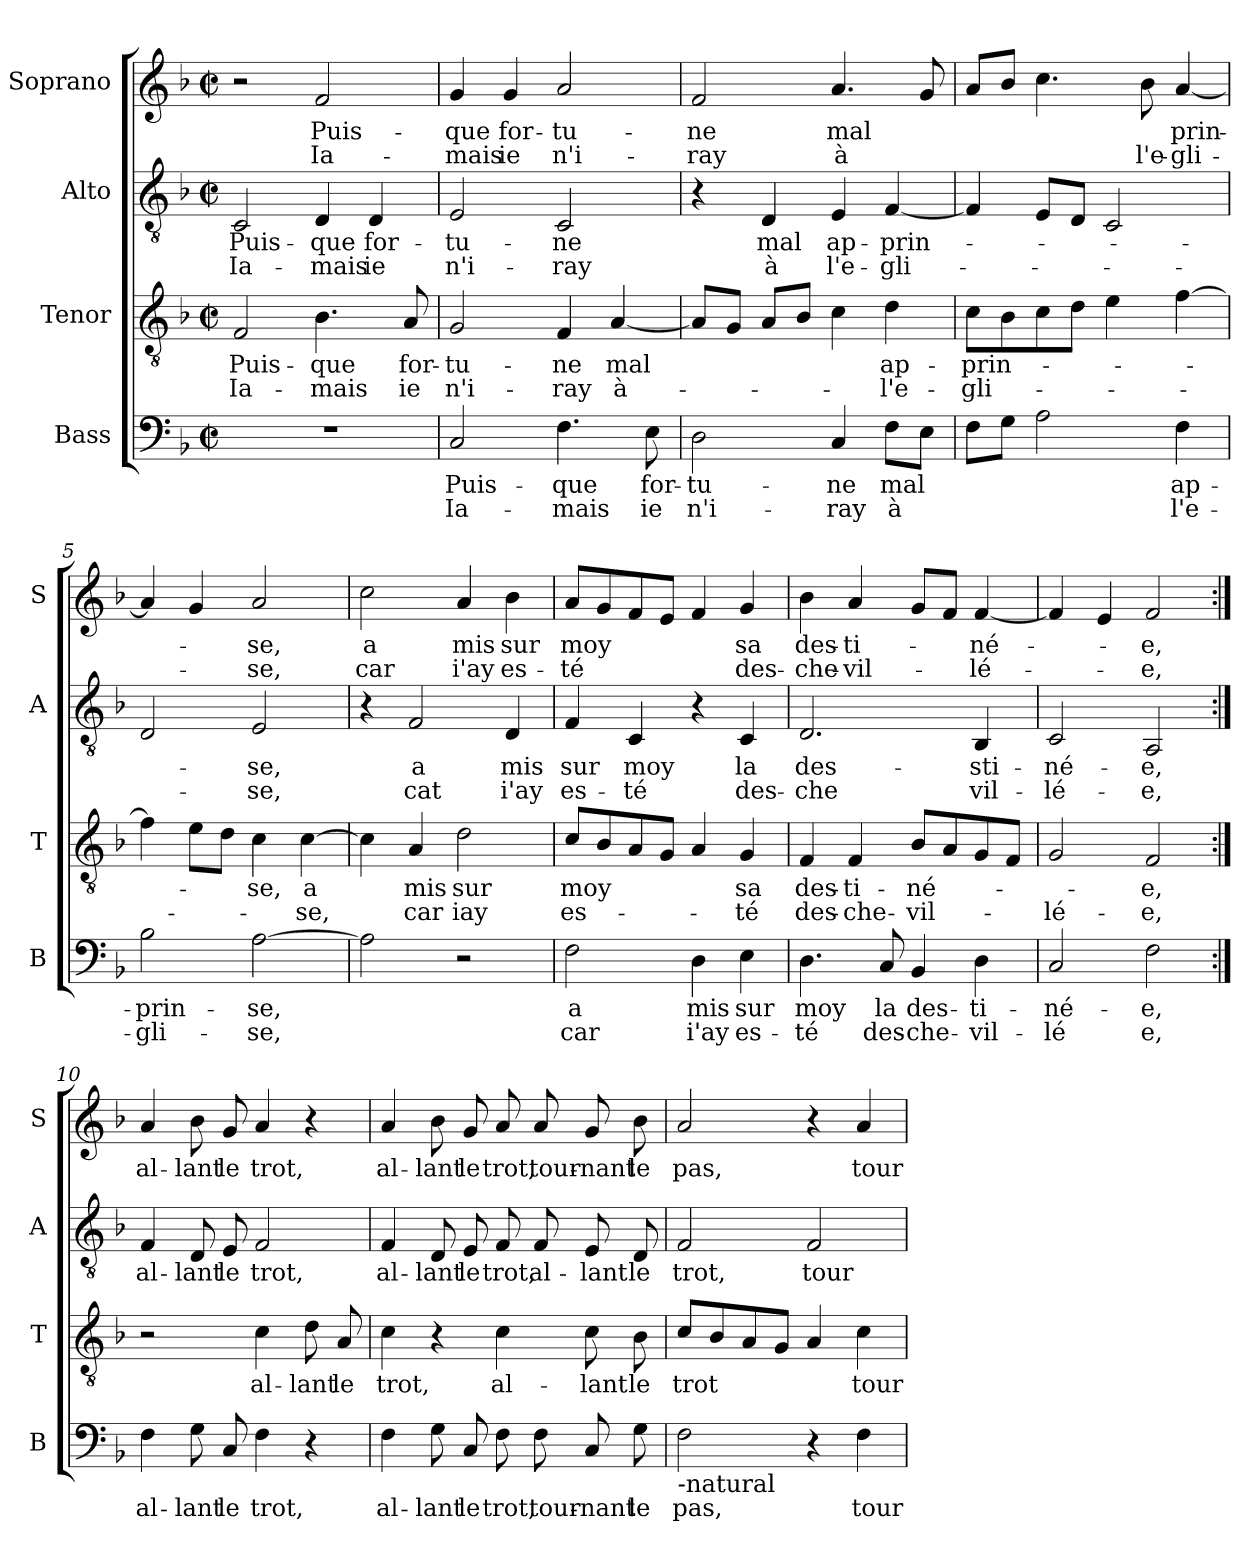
**kern	**text	**text	**kern	**text	**text	**kern	**text	**text	**kern	**text	**text
*part4	*part4	*part4	*part3	*part3	*part3	*part2	*part2	*part2	*part1	*part1	*part1
*staff4	*staff4	*staff4	*staff3	*staff3	*staff3	*staff2	*staff2	*staff2	*staff1	*staff1	*staff1
*I"Bass	*	*	*I"Tenor	*	*	*I"Alto	*	*	*I"Soprano	*	*
*I'B	*	*	*I'T	*	*	*I'A	*	*	*I'S	*	*
*clefF4	*	*	*clefGv2	*	*	*clefGv2	*	*	*clefG2	*	*
*k[b-]	*	*	*k[b-]	*	*	*k[b-]	*	*	*k[b-]	*	*
*F:	*	*	*F:	*	*	*F:	*	*	*F:	*	*
*M2/2	*	*	*M2/2	*	*	*M2/2	*	*	*M2/2	*	*
*met(c|)	*	*	*met(c|)	*	*	*met(c|)	*	*	*met(c|)	*	*
=1	=1	=1	=1	=1	=1	=1	=1	=1	=1	=1	=1
!	!	!	!	!LO:LY:b	!LO:LY:b	!	!LO:LY:b	!LO:LY:b	!	!	!
1r	.	.	2F/	Puis-	Ia-	2C/	Puis-	Ia-	2r	.	.
!	!	!	!	!LO:LY:b	!LO:LY:b	!	!LO:LY:b	!LO:LY:b	!	!LO:LY:b	!LO:LY:b
.	.	.	4.B-\	-que	-mais	4D/	-que	-mais	2f/	Puis-	Ia-
!	!	!	!	!	!	!	!LO:LY:b	!LO:LY:b	!	!	!
.	.	.	.	.	.	4D/	for-	ie	.	.	.
!	!	!	!	!LO:LY:b	!LO:LY:b	!	!	!	!	!	!
.	.	.	8A/	for-	ie	.	.	.	.	.	.
=2	=2	=2	=2	=2	=2	=2	=2	=2	=2	=2	=2
!	!LO:LY:b	!LO:LY:b	!	!LO:LY:b	!LO:LY:b	!	!LO:LY:b	!LO:LY:b	!	!LO:LY:b	!LO:LY:b
2C/	Puis-	Ia-	2G/	-tu-	n'i-	2E/	-tu-	n'i-	4g/	-que	-mais
!	!	!	!	!	!	!	!	!	!	!LO:LY:b	!LO:LY:b
.	.	.	.	.	.	.	.	.	4g/	for-	ie
!	!LO:LY:b	!LO:LY:b	!	!LO:LY:b	!LO:LY:b	!	!LO:LY:b	!LO:LY:b	!	!LO:LY:b	!LO:LY:b
4.F\	-que	-mais	4F/	-ne	-ray	2C/	-ne	-ray	2a/	-tu-	n'i-
!	!	!	!	!LO:LY:b	!LO:LY:b	!	!	!	!	!	!
.	.	.	[4A/	mal	à-	.	.	.	.	.	.
!	!LO:LY:b	!LO:LY:b	!	!	!	!	!	!	!	!	!
8E\	for-	ie	.	.	.	.	.	.	.	.	.
=3	=3	=3	=3	=3	=3	=3	=3	=3	=3	=3	=3
!	!LO:LY:b	!LO:LY:b	!	!	!	!	!	!	!	!LO:LY:b	!LO:LY:b
2D\	-tu-	n'i-	8A/L]	.	.	4r	.	.	2f/	-ne	-ray
.	.	.	8G/J	.	.	.	.	.	.	.	.
!	!	!	!	!	!	!	!LO:LY:b	!LO:LY:b	!	!	!
.	.	.	8A/L	.	.	4D/	mal	à	.	.	.
.	.	.	8B-/J	.	.	.	.	.	.	.	.
!	!LO:LY:b	!LO:LY:b	!	!	!	!	!LO:LY:b	!LO:LY:b	!	!LO:LY:b	!LO:LY:b
4C/	-ne	-ray	4c\	.	.	4E/	ap-	l'e-	4.a/	mal	à
!	!LO:LY:b	!LO:LY:b	!	!LO:LY:b	!LO:LY:b	!	!LO:LY:b	!LO:LY:b	!	!	!
8F\L	mal	à	4d\	ap-	-l'e-	[4F/	-prin-	-gli-	.	.	.
8E\J	.	.	.	.	.	.	.	.	8g/	.	.
=4	=4	=4	=4	=4	=4	=4	=4	=4	=4	=4	=4
!	!	!	!	!LO:LY:b	!LO:LY:b	!	!	!	!	!	!
8F\L	.	.	8c\L	-prin-	-gli-	4F/]	.	.	8a/L	.	.
8G\J	.	.	8B-\	.	.	.	.	.	8b-/J	.	.
2A\	.	.	8c\	.	.	8E/L	.	.	4.cc\	.	.
.	.	.	8d\J	.	.	8D/J	.	.	.	.	.
.	.	.	4e\	.	.	2C/	.	.	.	.	.
!	!	!	!	!	!	!	!	!	!	!	!LO:LY:b
.	.	.	.	.	.	.	.	.	8b-\	.	l'e-
!	!LO:LY:b	!LO:LY:b	!	!	!	!	!	!	!	!LO:LY:b	!LO:LY:b
4F\	ap-	l'e-	[4f\	.	.	.	.	.	[4a/	-prin-	-gli-
=5	=5	=5	=5	=5	=5	=5	=5	=5	=5	=5	=5
!	!LO:LY:b	!LO:LY:b	!	!	!	!	!	!	!	!	!
2B-\	-prin-	-gli-	4f\]	.	.	2D/	.	.	4a/]	.	.
.	.	.	8e\L	.	.	.	.	.	4g/	.	.
.	.	.	8d\J	.	.	.	.	.	.	.	.
!	!LO:LY:b	!LO:LY:b	!	!LO:LY:b	!	!	!LO:LY:b	!LO:LY:b	!	!LO:LY:b	!LO:LY:b
[2A\	-se,	-se,	4c\	-se,	.	2E/	-se,	-se,	2a/	-se,	-se,
!	!	!	!	!LO:LY:b	!LO:LY:b	!	!	!	!	!	!
.	.	.	[4c\	a	-se,	.	.	.	.	.	.
!!LO:LB:g=z
=6	=6	=6	=6	=6	=6	=6	=6	=6	=6	=6	=6
!	!	!	!	!	!	!	!	!	!	!LO:LY:b	!LO:LY:b
2A\]	.	.	4c\]	.	.	4r	.	.	2cc\	a	car
!	!	!	!	!LO:LY:b	!LO:LY:b	!	!LO:LY:b	!LO:LY:b	!	!	!
.	.	.	4A/	mis	car	2F/	a	cat	.	.	.
!	!	!	!	!LO:LY:b	!LO:LY:b	!	!	!	!	!LO:LY:b	!LO:LY:b
2r	.	.	2d\	sur	iay	.	.	.	4a/	mis	i'ay
!	!	!	!	!	!	!	!LO:LY:b	!LO:LY:b	!	!LO:LY:b	!LO:LY:b
.	.	.	.	.	.	4D/	mis	i'ay	4b-\	sur	es-
=7	=7	=7	=7	=7	=7	=7	=7	=7	=7	=7	=7
!	!LO:LY:b	!LO:LY:b	!	!LO:LY:b	!LO:LY:b	!	!LO:LY:b	!LO:LY:b	!	!LO:LY:b	!LO:LY:b
2F\	a	car	8c/L	moy	es-	4F/	sur	es-	8a/L	moy	-té
.	.	.	8B-/	.	.	.	.	.	8g/	.	.
!	!	!	!	!	!	!	!LO:LY:b	!LO:LY:b	!	!	!
.	.	.	8A/	.	.	4C/	moy	-té	8f/	.	.
.	.	.	8G/J	.	.	.	.	.	8e/J	.	.
!	!LO:LY:b	!LO:LY:b	!	!	!	!	!	!	!	!	!
4D\	mis	i'ay	4A/	.	.	4r	.	.	4f/	.	.
!	!LO:LY:b	!LO:LY:b	!	!LO:LY:b	!LO:LY:b	!	!LO:LY:b	!LO:LY:b	!	!LO:LY:b	!LO:LY:b
4E\	sur	es-	4G/	sa	-té	4C/	la	des-	4g/	sa	des-
=8	=8	=8	=8	=8	=8	=8	=8	=8	=8	=8	=8
!	!LO:LY:b	!LO:LY:b	!	!LO:LY:b	!LO:LY:b	!	!LO:LY:b	!LO:LY:b	!	!LO:LY:b	!LO:LY:b
4.D\	moy	-té	4F/	des-	des-	2.D/	des-	-che	4b-\	des-	-che-
!	!	!	!	!LO:LY:b	!LO:LY:b	!	!	!	!	!LO:LY:b	!LO:LY:b
.	.	.	4F/	-ti-	-che-	.	.	.	4a/	-ti-	-vil-
!	!LO:LY:b	!LO:LY:b	!	!	!	!	!	!	!	!	!
8C/	la	des-	.	.	.	.	.	.	.	.	.
!	!LO:LY:b	!LO:LY:b	!	!LO:LY:b	!LO:LY:b	!	!	!	!	!	!
4BB-/	des-	-che-	8B-/L	-né-	-vil-	.	.	.	8g/L	.	.
.	.	.	8A/	.	.	.	.	.	8f/J	.	.
!	!LO:LY:b	!LO:LY:b	!	!	!	!	!LO:LY:b	!LO:LY:b	!	!LO:LY:b	!LO:LY:b
4D\	-ti-	-vil-	8G/	.	.	4BB-/	-sti-	vil-	[4f/	-né-	-lé-
.	.	.	8F/J	.	.	.	.	.	.	.	.
=9	=9	=9	=9	=9	=9	=9	=9	=9	=9	=9	=9
!	!LO:LY:b	!LO:LY:b	!	!	!LO:LY:b	!	!LO:LY:b	!LO:LY:b	!	!	!
2C/	-né-	-lé	2G/	.	-lé-	2C/	-né-	-lé-	4f/]	.	.
.	.	.	.	.	.	.	.	.	4e/	.	.
!	!LO:LY:b	!LO:LY:b	!	!LO:LY:b	!LO:LY:b	!	!LO:LY:b	!LO:LY:b	!	!LO:LY:b	!LO:LY:b
2F\	-e,	e,	2F/	-e,	-e,	2AA/	-e,	-e,	2f/	-e,	-e,
=10:|!	=10:|!	=10:|!	=10:|!	=10:|!	=10:|!	=10:|!	=10:|!	=10:|!	=10:|!	=10:|!	=10:|!
!	!LO:LY:b	!	!	!	!	!	!LO:LY:b	!	!	!LO:LY:b	!
4F\	al-	.	2r	.	.	4F/	al-	.	4a/	al-	.
!	!LO:LY:b	!	!	!	!	!	!LO:LY:b	!	!	!LO:LY:b	!
8G\	-lant	.	.	.	.	8D/	-lant	.	8b-\	-lant	.
!	!LO:LY:b	!	!	!	!	!	!LO:LY:b	!	!	!LO:LY:b	!
8C/	le	.	.	.	.	8E/	le	.	8g/	le	.
!	!LO:LY:b	!	!	!LO:LY:b	!	!	!LO:LY:b	!	!	!LO:LY:b	!
4F\	trot,	.	4c\	al-	.	2F/	trot,	.	4a/	trot,	.
!	!	!	!	!LO:LY:b	!	!	!	!	!	!	!
4r	.	.	8d\	-lant	.	.	.	.	4r	.	.
!	!	!	!	!LO:LY:b	!	!	!	!	!	!	!
.	.	.	8A/	le	.	.	.	.	.	.	.
!!LO:PB:g=z
=11	=11	=11	=11	=11	=11	=11	=11	=11	=11	=11	=11
!	!LO:LY:b	!	!	!LO:LY:b	!	!	!LO:LY:b	!	!	!LO:LY:b	!
4F\	al-	.	4c\	trot,	.	4F/	al-	.	4a/	al-	.
!	!LO:LY:b	!	!	!	!	!	!LO:LY:b	!	!	!LO:LY:b	!
8G\	-lant	.	4r	.	.	8D/	-lant	.	8b-\	-lant	.
!	!LO:LY:b	!	!	!	!	!	!LO:LY:b	!	!	!LO:LY:b	!
8C/	le	.	.	.	.	8E/	le	.	8g/	le	.
!	!LO:LY:b	!	!	!LO:LY:b	!	!	!LO:LY:b	!	!	!LO:LY:b	!
8F\	trot,	.	4c\	al-	.	8F/	trot,	.	8a/	trot,	.
!	!LO:LY:b	!	!	!	!	!	!LO:LY:b	!	!	!LO:LY:b	!
8F\	tour-	.	.	.	.	8F/	al-	.	8a/	tour-	.
!	!LO:LY:b	!	!	!LO:LY:b	!	!	!LO:LY:b	!	!	!LO:LY:b	!
8C/	-nant	.	8c\	-lant	.	8E/	-lant	.	8g/	-nant	.
!	!LO:LY:b	!	!	!LO:LY:b	!	!	!LO:LY:b	!	!	!LO:LY:b	!
8G\	le	.	8B-\	le	.	8D/	le	.	8b-\	le	.
=12	=12	=12	=12	=12	=12	=12	=12	=12	=12	=12	=12
!LO:TX:b:t=-natural	!	!	!	!	!	!	!	!	!	!	!
!	!LO:LY:b	!	!	!LO:LY:b	!	!	!LO:LY:b	!	!	!LO:LY:b	!
2F\	pas,	.	8c/L	trot	.	2F/	trot,	.	2a/	pas,	.
.	.	.	8B-/	.	.	.	.	.	.	.	.
.	.	.	8A/	.	.	.	.	.	.	.	.
.	.	.	8G/J	.	.	.	.	.	.	.	.
!	!	!	!	!	!	!	!LO:LY:b	!	!	!	!
4r	.	.	4A/	.	.	2F/	tour-	.	4r	.	.
!	!LO:LY:b	!	!	!LO:LY:b	!	!	!	!	!	!LO:LY:b	!
4F\	tour-	.	4c\	tour-	.	.	.	.	4a/	tour-	.
=	=	=	=	=	=	=	=	=	=	=	=
*-	*-	*-	*-	*-	*-	*-	*-	*-	*-	*-	*-
